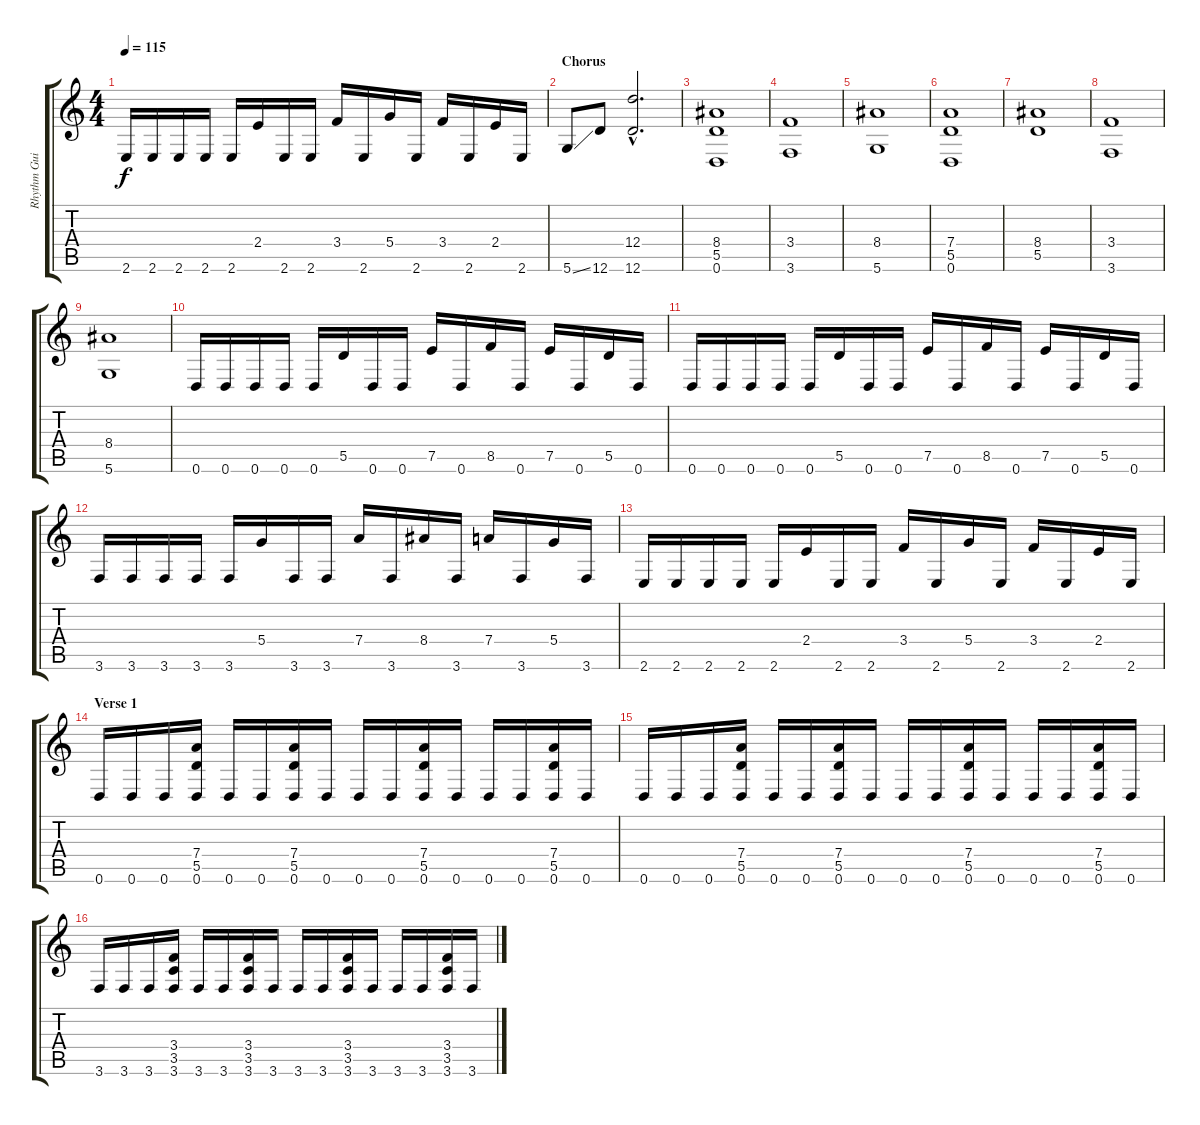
\track ("Rhythm Guitar (Left)" "Rhythm Gui") {instrument distortionguitar}
\staff {score tabs}
\tuning (E4 B3 G3 D3 A2 D2) {hide}
\ts (4 4)
\tempo 115
\clef g2
\ks c
2.6.16{dy f} 2.6.16 2.6.16 2.6.16 2.6.16 2.4.16 2.6.16 2.6.16 3.4.16 2.6.16 5.4.16 2.6.16 3.4.16 2.6.16 2.4.16 2.6.16 |
\section ("" "Chorus")
5.6{ss}.8 12.6.8 (12.4{hac} 12.6{hac}).2{d} |
(8.4 5.5 0.6).1 |
(3.4 3.6).1 |
(8.4 5.6).1 |
(7.4 5.5 0.6).1 |
(8.4 5.5).1 |
(3.4 3.6).1 |
(8.4 5.6).1 |
0.6.16 0.6.16 0.6.16 0.6.16 0.6.16 5.5.16 0.6.16 0.6.16 7.5.16 0.6.16 8.5.16 0.6.16 7.5.16 0.6.16 5.5.16 0.6.16 |
0.6.16 0.6.16 0.6.16 0.6.16 0.6.16 5.5.16 0.6.16 0.6.16 7.5.16 0.6.16 8.5.16 0.6.16 7.5.16 0.6.16 5.5.16 0.6.16 |
3.6.16 3.6.16 3.6.16 3.6.16 3.6.16 5.4.16 3.6.16 3.6.16 7.4.16 3.6.16 8.4.16 3.6.16 7.4.16 3.6.16 5.4.16 3.6.16 |
2.6.16 2.6.16 2.6.16 2.6.16 2.6.16 2.4.16 2.6.16 2.6.16 3.4.16 2.6.16 5.4.16 2.6.16 3.4.16 2.6.16 2.4.16 2.6.16 |
\section ("" "Verse 1")
0.6.16 0.6.16 0.6.16 (7.4 5.5 0.6).16 0.6.16 0.6.16 (7.4 5.5 0.6).16 0.6.16 0.6.16 0.6.16 (7.4 5.5 0.6).16 0.6.16 0.6.16 0.6.16 (7.4 5.5 0.6).16 0.6.16 |
0.6.16 0.6.16 0.6.16 (7.4 5.5 0.6).16 0.6.16 0.6.16 (7.4 5.5 0.6).16 0.6.16 0.6.16 0.6.16 (7.4 5.5 0.6).16 0.6.16 0.6.16 0.6.16 (7.4 5.5 0.6).16 0.6.16 |
3.6.16 3.6.16 3.6.16 (3.4 3.5 3.6).16 3.6.16 3.6.16 (3.4 3.5 3.6).16 3.6.16 3.6.16 3.6.16 (3.4 3.5 3.6).16 3.6.16 3.6.16 3.6.16 (3.4 3.5 3.6).16 3.6.16
